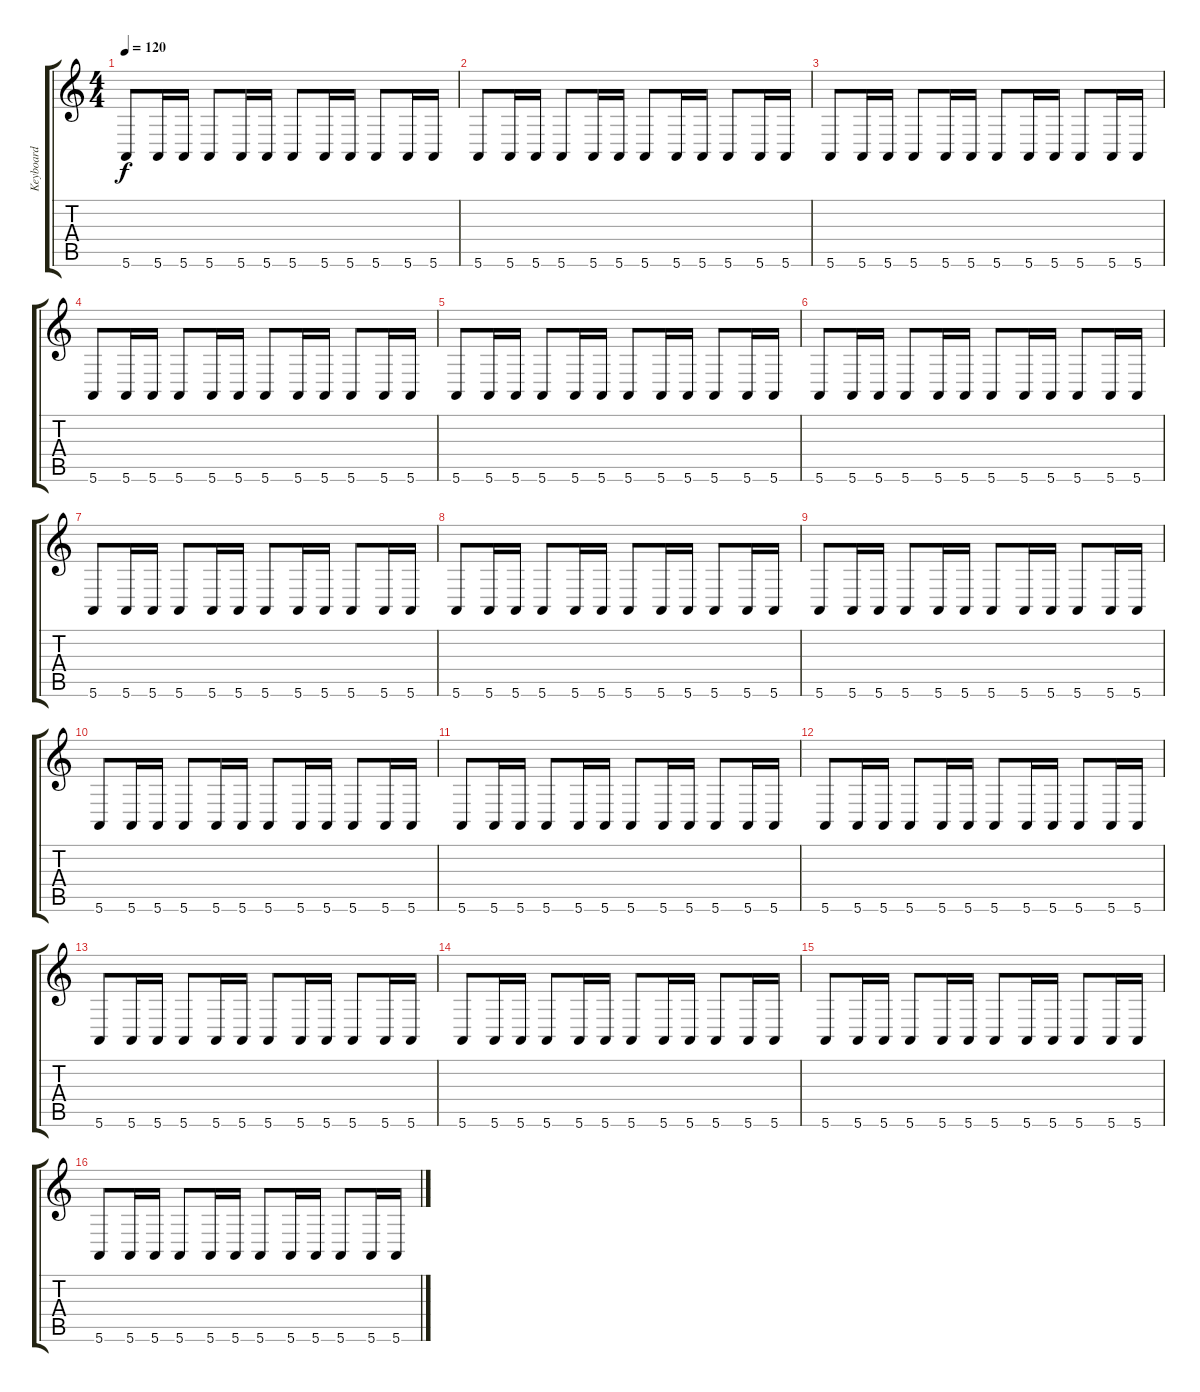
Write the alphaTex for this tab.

\track ("Keyboard" "Keyboard") {instrument lead2sawtooth}
\staff {score tabs}
\tuning (E4 B3 G3 D3 A2 E2) {hide}
\ts (4 4)
\tempo 120
\clef g2
\ks c
5.6.8{dy f instrument lead2sawtooth} 5.6.16 5.6.16 5.6.8 5.6.16 5.6.16 5.6.8 5.6.16 5.6.16 5.6.8 5.6.16 5.6.16 |
5.6.8 5.6.16 5.6.16 5.6.8 5.6.16 5.6.16 5.6.8 5.6.16 5.6.16 5.6.8 5.6.16 5.6.16 |
5.6.8 5.6.16 5.6.16 5.6.8 5.6.16 5.6.16 5.6.8 5.6.16 5.6.16 5.6.8 5.6.16 5.6.16 |
5.6.8 5.6.16 5.6.16 5.6.8 5.6.16 5.6.16 5.6.8 5.6.16 5.6.16 5.6.8 5.6.16 5.6.16 |
5.6.8 5.6.16 5.6.16 5.6.8 5.6.16 5.6.16 5.6.8 5.6.16 5.6.16 5.6.8 5.6.16 5.6.16 |
5.6.8 5.6.16 5.6.16 5.6.8 5.6.16 5.6.16 5.6.8 5.6.16 5.6.16 5.6.8 5.6.16 5.6.16 |
5.6.8 5.6.16 5.6.16 5.6.8 5.6.16 5.6.16 5.6.8 5.6.16 5.6.16 5.6.8 5.6.16 5.6.16 |
5.6.8 5.6.16 5.6.16 5.6.8 5.6.16 5.6.16 5.6.8 5.6.16 5.6.16 5.6.8 5.6.16 5.6.16 |
5.6.8 5.6.16 5.6.16 5.6.8 5.6.16 5.6.16 5.6.8 5.6.16 5.6.16 5.6.8 5.6.16 5.6.16 |
5.6.8 5.6.16 5.6.16 5.6.8 5.6.16 5.6.16 5.6.8 5.6.16 5.6.16 5.6.8 5.6.16 5.6.16 |
5.6.8 5.6.16 5.6.16 5.6.8 5.6.16 5.6.16 5.6.8 5.6.16 5.6.16 5.6.8 5.6.16 5.6.16 |
5.6.8 5.6.16 5.6.16 5.6.8 5.6.16 5.6.16 5.6.8 5.6.16 5.6.16 5.6.8 5.6.16 5.6.16 |
5.6.8 5.6.16 5.6.16 5.6.8 5.6.16 5.6.16 5.6.8 5.6.16 5.6.16 5.6.8 5.6.16 5.6.16 |
5.6.8 5.6.16 5.6.16 5.6.8 5.6.16 5.6.16 5.6.8 5.6.16 5.6.16 5.6.8 5.6.16 5.6.16 |
5.6.8 5.6.16 5.6.16 5.6.8 5.6.16 5.6.16 5.6.8 5.6.16 5.6.16 5.6.8 5.6.16 5.6.16 |
5.6.8 5.6.16 5.6.16 5.6.8 5.6.16 5.6.16 5.6.8 5.6.16 5.6.16 5.6.8 5.6.16 5.6.16
